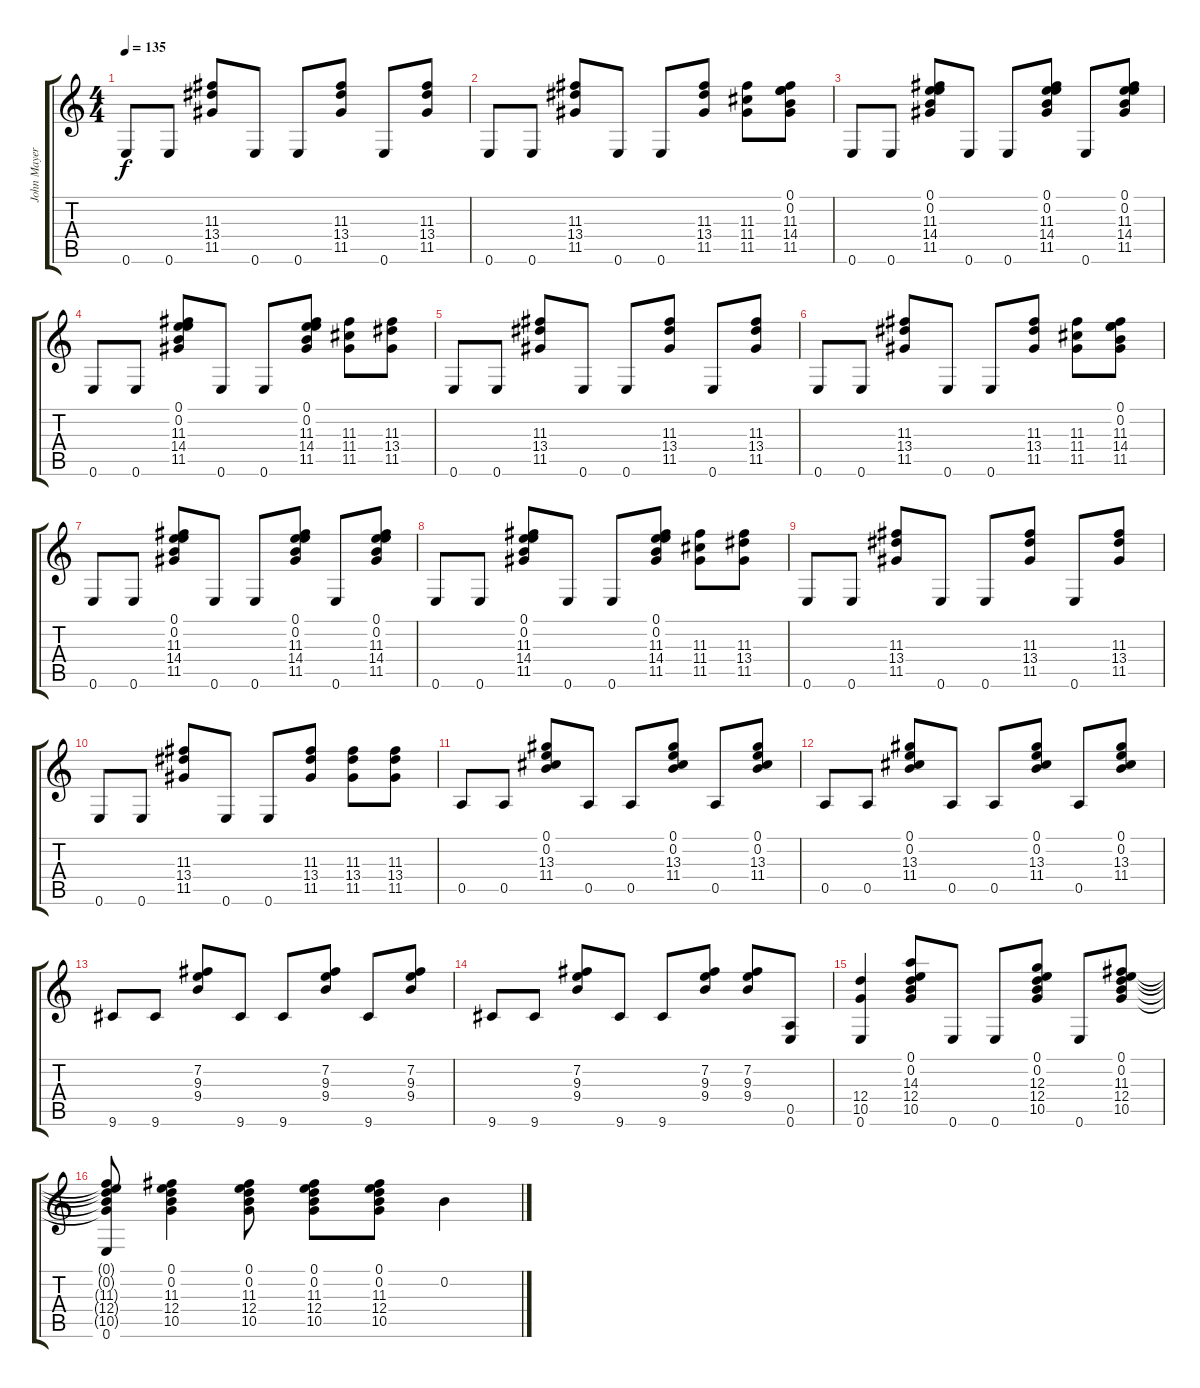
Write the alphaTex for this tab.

\track ("John Mayer" "John Mayer") {instrument acousticguitarsteel}
\staff {score tabs}
\tuning (E4 B3 G3 D3 A2 E2) {hide}
\ts (4 4)
\tempo 135
\clef g2
\ks c
0.6.8{dy f instrument acousticguitarsteel} 0.6.8 (11.3 13.4 11.5).8 0.6.8 0.6.8 (11.3 13.4 11.5).8 0.6.8 (11.3 13.4 11.5).8 |
0.6.8 0.6.8 (11.3 13.4 11.5).8 0.6.8 0.6.8 (11.3 13.4 11.5).8 (11.3 11.4 11.5).8 (0.1 0.2 11.3 14.4 11.5).8 |
0.6.8 0.6.8 (0.1 0.2 11.3 14.4 11.5).8 0.6.8 0.6.8 (0.1 0.2 11.3 14.4 11.5).8 0.6.8 (0.1 0.2 11.3 14.4 11.5).8 |
0.6.8 0.6.8 (0.1 0.2 11.3 14.4 11.5).8 0.6.8 0.6.8 (0.1 0.2 11.3 14.4 11.5).8 (11.3 11.4 11.5).8 (11.3 13.4 11.5).8 |
0.6.8 0.6.8 (11.3 13.4 11.5).8 0.6.8 0.6.8 (11.3 13.4 11.5).8 0.6.8 (11.3 13.4 11.5).8 |
0.6.8 0.6.8 (11.3 13.4 11.5).8 0.6.8 0.6.8 (11.3 13.4 11.5).8 (11.3 11.4 11.5).8 (0.1 0.2 11.3 14.4 11.5).8 |
0.6.8 0.6.8 (0.1 0.2 11.3 14.4 11.5).8 0.6.8 0.6.8 (0.1 0.2 11.3 14.4 11.5).8 0.6.8 (0.1 0.2 11.3 14.4 11.5).8 |
0.6.8 0.6.8 (0.1 0.2 11.3 14.4 11.5).8 0.6.8 0.6.8 (0.1 0.2 11.3 14.4 11.5).8 (11.3 11.4 11.5).8 (11.3 13.4 11.5).8 |
0.6.8 0.6.8 (11.3 13.4 11.5).8 0.6.8 0.6.8 (11.3 13.4 11.5).8 0.6.8 (11.3 13.4 11.5).8 |
0.6.8 0.6.8 (11.3 13.4 11.5).8 0.6.8 0.6.8 (11.3 13.4 11.5).8 (11.3 13.4 11.5).8 (11.3 13.4 11.5).8 |
0.5.8 0.5.8 (0.1 0.2 13.3 11.4).8 0.5.8 0.5.8 (0.1 0.2 13.3 11.4).8 0.5.8 (0.1 0.2 13.3 11.4).8 |
0.5.8 0.5.8 (0.1 0.2 13.3 11.4).8 0.5.8 0.5.8 (0.1 0.2 13.3 11.4).8 0.5.8 (0.1 0.2 13.3 11.4).8 |
9.6.8 9.6.8 (7.2 9.3 9.4).8 9.6.8 9.6.8 (7.2 9.3 9.4).8 9.6.8 (7.2 9.3 9.4).8 |
9.6.8 9.6.8 (7.2 9.3 9.4).8 9.6.8 9.6.8 (7.2 9.3 9.4).8 (7.2 9.3 9.4).8 (0.5 0.6).8 |
(12.4 10.5 0.6).4 (0.1 0.2 14.3 12.4 10.5).8 0.6.8 0.6.8 (0.1 0.2 12.3 12.4 10.5).8 0.6.8 (0.1 0.2 11.3 12.4 10.5).8 |
(0.1{t} 0.2{t} 11.3{t} 12.4{t} 10.5{t} 0.6).8 (0.1 0.2 11.3 12.4 10.5).4 (0.1 0.2 11.3 12.4 10.5).8 (0.1 0.2 11.3 12.4 10.5).8 (0.1 0.2 11.3 12.4 10.5).8 0.2.4
